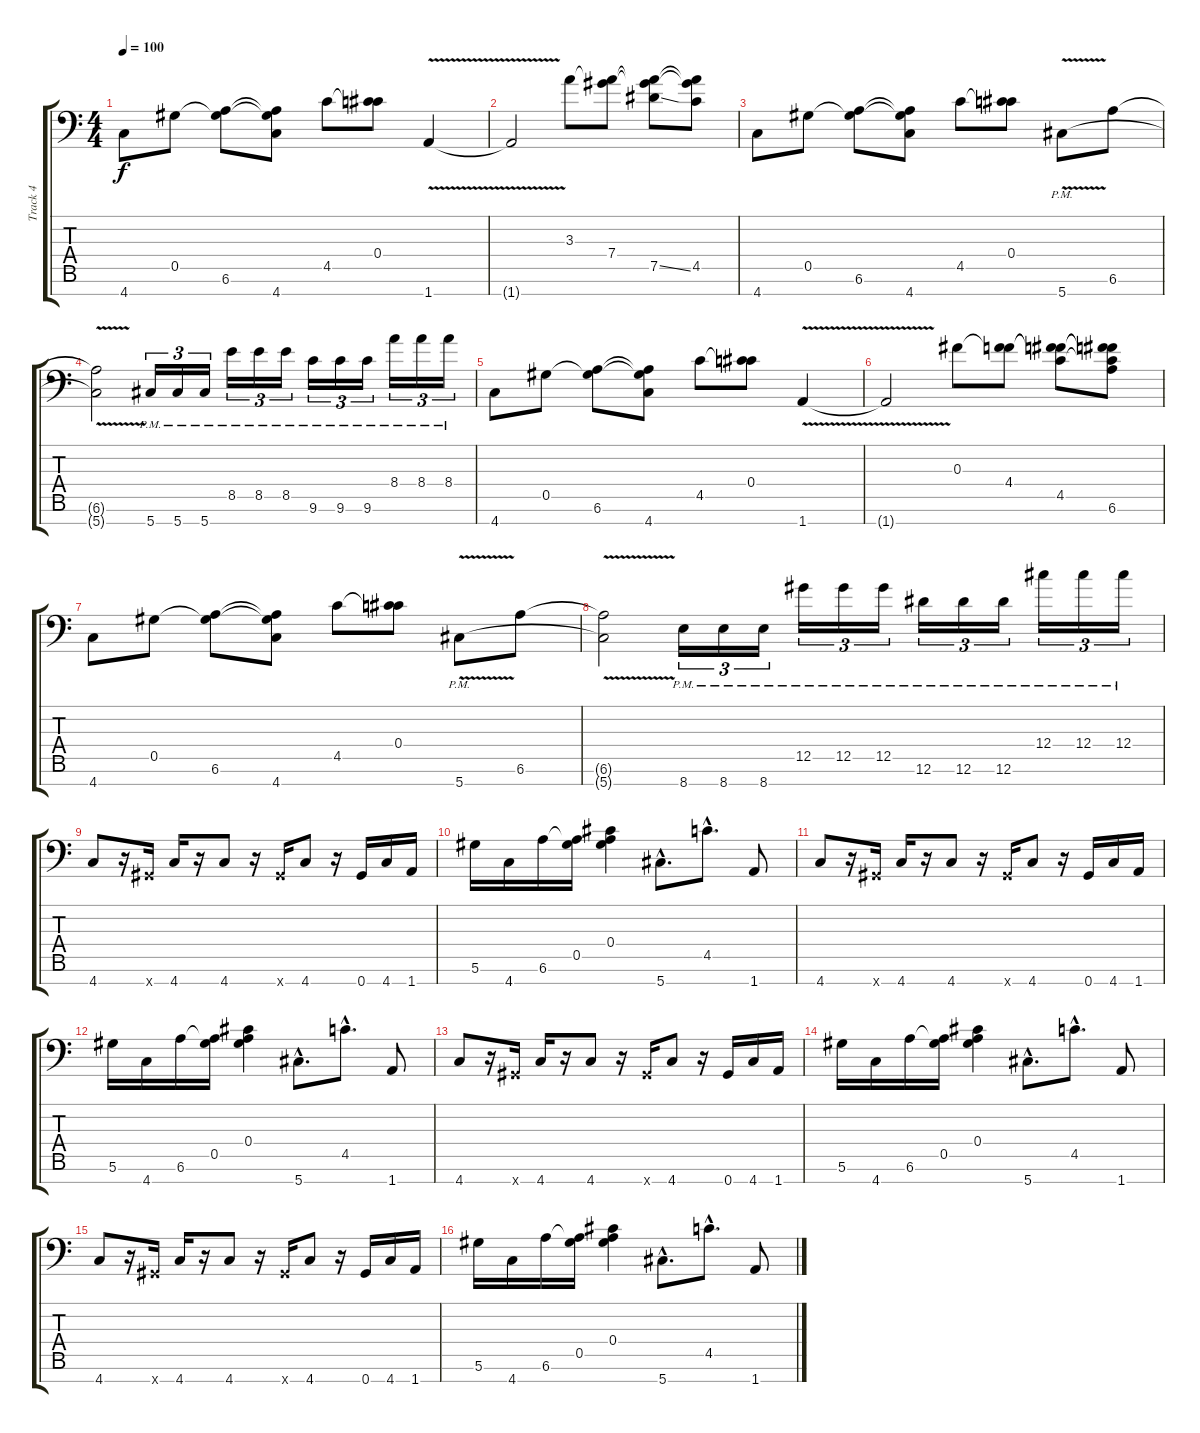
\track ("Track 4" "Track 4") {instrument distortionguitar}
\staff {score tabs}
\tuning (Eb4 Bb3 Gb3 Db3 Ab2 Eb2 Ab1) {hide}
\ts (4 4)
\tempo 100
\clef f4
\ks c
4.7.8{dy f} 0.5.8 (0.5{t} 6.6).8 (0.5{t} 6.6{t} 4.7).8 4.5.8 (0.4 4.5{t}).8 1.7{v}.4 |
1.7{t}.2 3.3.8 (3.3{t} 7.4).8 (3.3{t} 7.4{t} 7.5{ss}).8 (3.3{t} 7.4{t} 4.5).8 |
4.7.8 0.5.8 (0.5{t} 6.6).8 (0.5{t} 6.6{t} 4.7).8 4.5.8 (0.4 4.5{t}).8 5.7{v pm}.8 6.6.8 |
(6.6{t} 5.7{t}).2 5.7{pm}.16{tu (3 2)} 5.7{pm}.16{tu (3 2)} 5.7{pm}.16{tu (3 2)} 8.5{pm}.16{tu (3 2)} 8.5{pm}.16{tu (3 2)} 8.5{pm}.16{tu (3 2)} 9.6{pm}.16{tu (3 2)} 9.6{pm}.16{tu (3 2)} 9.6{pm}.16{tu (3 2)} 8.4{pm}.16{tu (3 2)} 8.4{pm}.16{tu (3 2)} 8.4{pm}.16{tu (3 2)} |
4.7.8 0.5.8 (0.5{t} 6.6).8 (0.5{t} 6.6{t} 4.7).8 4.5.8 (0.4 4.5{t}).8 1.7{v}.4 |
1.7{t}.2 0.3.8 (0.3{t} 4.4).8 (0.3{t} 4.4{t} 4.5).8 (0.3{t} 4.4{t} 4.5{t} 6.6).8 |
4.7.8 0.5.8 (0.5{t} 6.6).8 (0.5{t} 6.6{t} 4.7).8 4.5.8 (0.4 4.5{t}).8 5.7{v pm}.8 6.6.8 |
(6.6{t} 5.7{t}).2 8.7{pm}.16{tu (3 2)} 8.7{pm}.16{tu (3 2)} 8.7{pm}.16{tu (3 2)} 12.5{pm}.16{tu (3 2)} 12.5{pm}.16{tu (3 2)} 12.5{pm}.16{tu (3 2)} 12.6{pm}.16{tu (3 2)} 12.6{pm}.16{tu (3 2)} 12.6{pm}.16{tu (3 2)} 12.4{pm}.16{tu (3 2)} 12.4{pm}.16{tu (3 2)} 12.4{pm}.16{tu (3 2)} |
4.7.8{volume 13} r.16 0.7{x}.16 4.7.16 r.16 4.7.8 r.16 0.7{x}.16 4.7.8 r.16 0.7.16 4.7.16 1.7.16 |
5.6.16 4.7.16 6.6.16 (0.5 6.6{t}).16 (0.4 0.5{t} 6.6{t}).4 5.7{hac}.8{d} 4.5{hac}.8{d} 1.7.8 |
4.7.8 r.16 0.7{x}.16 4.7.16 r.16 4.7.8 r.16 0.7{x}.16 4.7.8 r.16 0.7.16 4.7.16 1.7.16 |
5.6.16 4.7.16 6.6.16 (0.5 6.6{t}).16 (0.4 0.5{t} 6.6{t}).4 5.7{hac}.8{d} 4.5{hac}.8{d} 1.7.8 |
4.7.8 r.16 0.7{x}.16 4.7.16 r.16 4.7.8 r.16 0.7{x}.16 4.7.8 r.16 0.7.16 4.7.16 1.7.16 |
5.6.16 4.7.16 6.6.16 (0.5 6.6{t}).16 (0.4 0.5{t} 6.6{t}).4 5.7{hac}.8{d} 4.5{hac}.8{d} 1.7.8 |
4.7.8 r.16 0.7{x}.16 4.7.16 r.16 4.7.8 r.16 0.7{x}.16 4.7.8 r.16 0.7.16 4.7.16 1.7.16 |
5.6.16 4.7.16 6.6.16 (0.5 6.6{t}).16 (0.4 0.5{t} 6.6{t}).4 5.7{hac}.8{d} 4.5{hac}.8{d} 1.7.8
